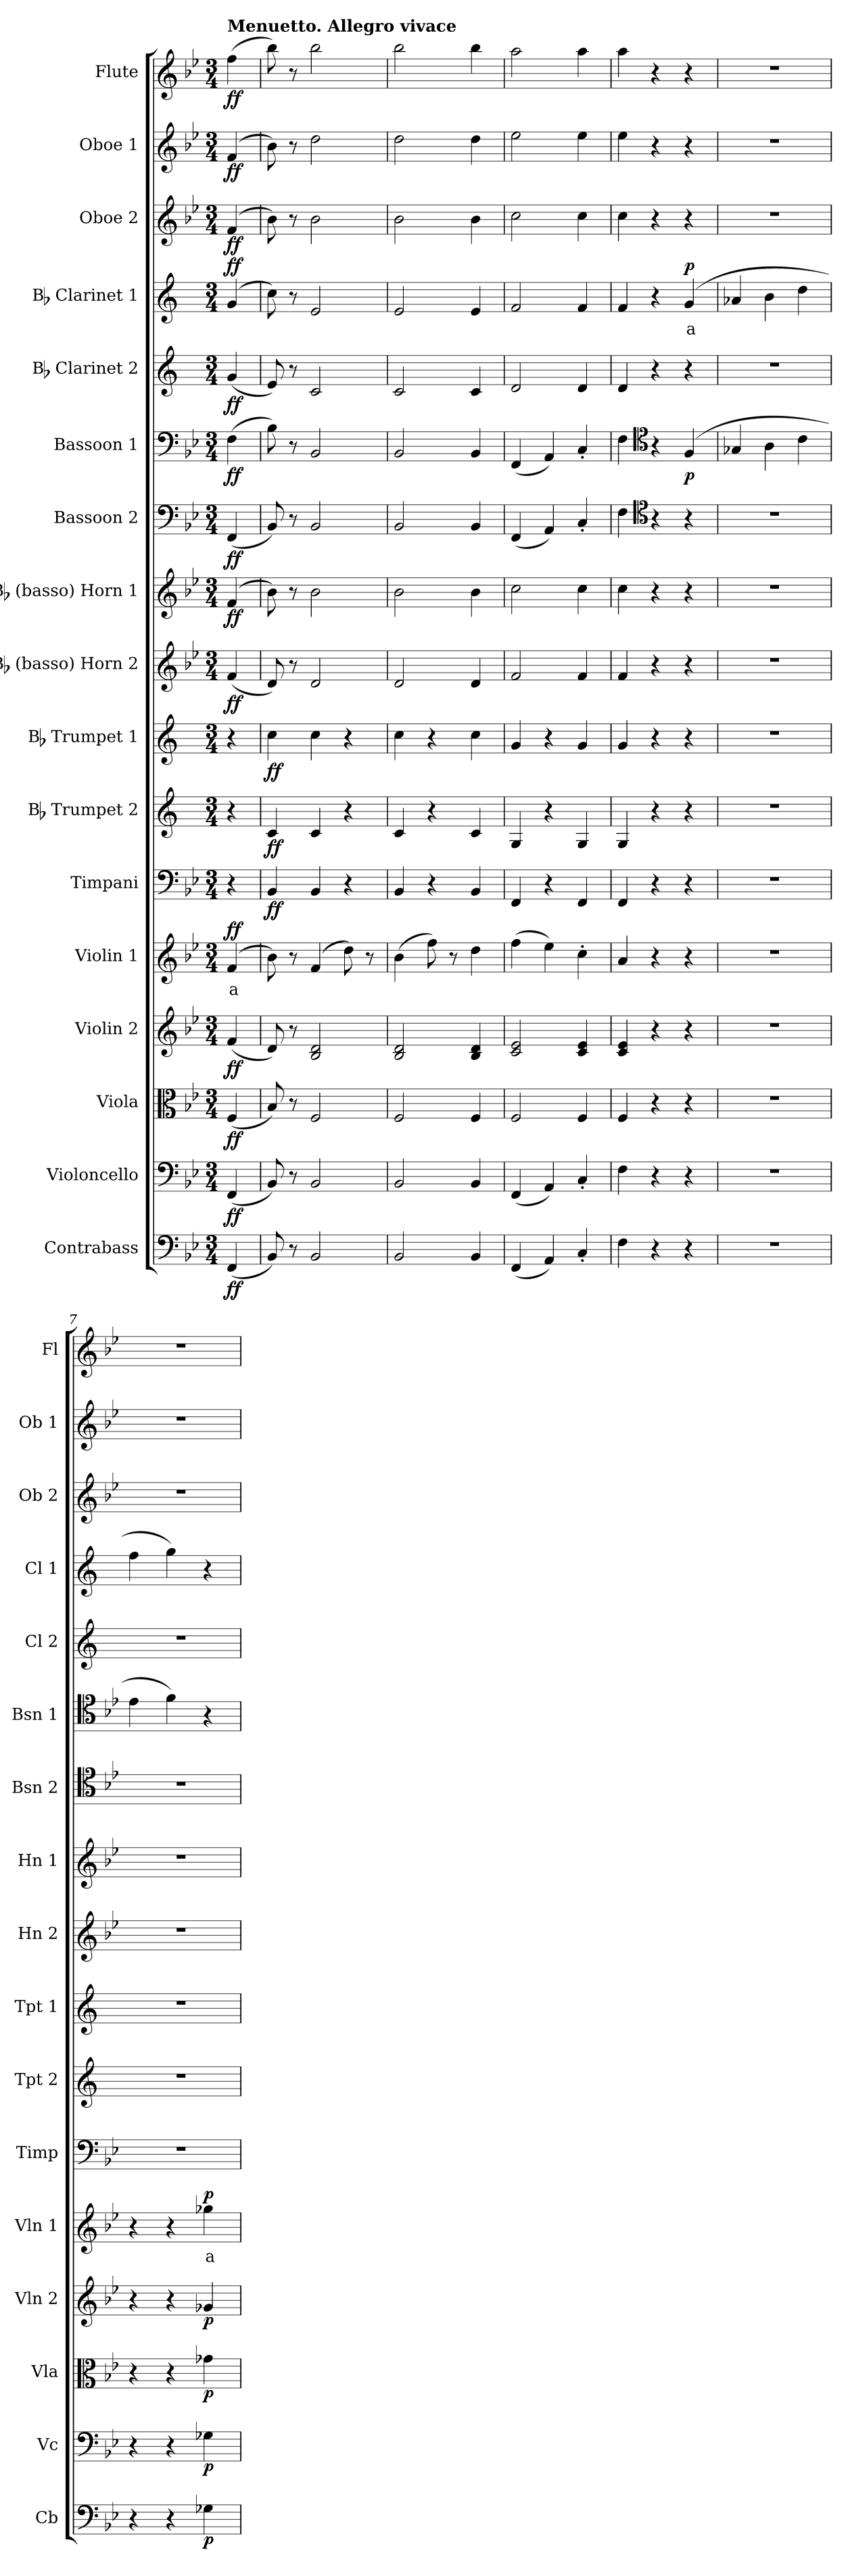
**kern	**dynam	**kern	**dynam	**kern	**dynam	**kern	**dynam	**kern	**text	**dynam	**kern	**dynam	**kern	**dynam	**kern	**dynam	**kern	**dynam	**kern	**dynam	**kern	**dynam	**kern	**dynam	**kern	**dynam	**kern	**text	**dynam	**kern	**dynam	**kern	**dynam	**kern	**dynam
*part17	*part17	*part16	*part16	*part15	*part15	*part14	*part14	*part13	*part13	*part13	*part12	*part12	*part11	*part11	*part10	*part10	*part9	*part9	*part8	*part8	*part7	*part7	*part6	*part6	*part5	*part5	*part4	*part4	*part4	*part3	*part3	*part2	*part2	*part1	*part1
*staff17	*staff17	*staff16	*staff16	*staff15	*staff15	*staff14	*staff14	*staff13	*staff13	*staff13	*staff12	*staff12	*staff11	*staff11	*staff10	*staff10	*staff9	*staff9	*staff8	*staff8	*staff7	*staff7	*staff6	*staff6	*staff5	*staff5	*staff4	*staff4	*staff4	*staff3	*staff3	*staff2	*staff2	*staff1	*staff1
*I"Contrabass	*	*I"Violoncello	*	*I"Viola	*	*I"Violin 2	*	*I"Violin 1	*	*	*I"Timpani	*	*I"Bb Trumpet 2	*	*I"Bb Trumpet 1	*	*I"Bb (basso) Horn 2	*	*I"Bb (basso) Horn 1	*	*I"Bassoon 2	*	*I"Bassoon 1	*	*I"Bb Clarinet 2	*	*I"Bb Clarinet 1	*	*	*I"Oboe 2	*	*I"Oboe 1	*	*I"Flute	*
*I'Cb	*	*I'Vc	*	*I'Vla	*	*I'Vln 2	*	*I'Vln 1	*	*	*I'Timp	*	*I'Tpt 2	*	*I'Tpt 1	*	*I'Hn 2	*	*I'Hn 1	*	*I'Bsn 2	*	*I'Bsn 1	*	*I'Cl 2	*	*I'Cl 1	*	*	*I'Ob 2	*	*I'Ob 1	*	*I'Fl	*
*clefF4	*	*clefF4	*	*clefC3	*	*clefG2	*	*clefG2	*	*	*clefF4	*	*clefG2	*	*clefG2	*	*clefG2	*	*clefG2	*	*clefF4	*	*clefF4	*	*clefG2	*	*clefG2	*	*	*clefG2	*	*clefG2	*	*clefG2	*
*ITrd7c12	*	*	*	*	*	*	*	*	*	*	*	*	*ITrd1c2	*	*ITrd1c2	*	*ITrd8c14	*	*ITrd8c14	*	*	*	*	*	*ITrd1c2	*	*ITrd1c2	*	*	*	*	*	*	*	*
*k[b-e-]	*	*k[b-e-]	*	*k[b-e-]	*	*k[b-e-]	*	*k[b-e-]	*	*	*k[b-e-]	*	*k[b-e-]	*	*k[b-e-]	*	*k[b-e-]	*	*k[b-e-]	*	*k[b-e-]	*	*k[b-e-]	*	*k[b-e-]	*	*k[b-e-]	*	*	*k[b-e-]	*	*k[b-e-]	*	*k[b-e-]	*
*M3/4	*	*M3/4	*	*M3/4	*	*M3/4	*	*M3/4	*	*	*M3/4	*	*M3/4	*	*M3/4	*	*M3/4	*	*M3/4	*	*M3/4	*	*M3/4	*	*M3/4	*	*M3/4	*	*	*M3/4	*	*M3/4	*	*M3/4	*
*MM300	*	*MM300	*	*MM300	*	*MM300	*	*MM300	*	*	*MM300	*	*MM300	*	*MM300	*	*MM300	*	*MM300	*	*MM300	*	*MM300	*	*MM300	*	*MM300	*	*	*MM300	*	*MM300	*	*MM300	*
=1	=1	=1	=1	=1	=1	=1	=1	=1	=1	=1	=1	=1	=1	=1	=1	=1	=1	=1	=1	=1	=1	=1	=1	=1	=1	=1	=1	=1	=1	=1	=1	=1	=1	=1	=1
!	!	!	!	!	!	!	!	!	!	!	!	!	!	!	!	!	!	!	!	!	!	!	!	!	!	!	!	!	!	!	!	!	!	!LO:TX:a:B:t=Menuetto. Allegro vivace	!
!	!LO:DY:b	!	!LO:DY:b	!	!LO:DY:b	!	!LO:DY:b	!	!LO:LY:b:color=#FF0000	!LO:DY:b	!	!	!	!	!	!	!	!LO:DY:b	!	!LO:DY:b	!	!LO:DY:b	!	!LO:DY:b	!	!LO:DY:b	!	!	!LO:DY:b	!	!LO:DY:b	!	!LO:DY:b	!	!LO:DY:b
(4FFF/	ff	(4FF/	ff	(4F/	ff	(4f/	ff	(4f/	a	ff	4r	.	4r	.	4r	.	(4F/	ff	(4F/	ff	(4FF/	ff	(4F\	ff	(4f/	ff	(4f/	.	ff	(4f/	ff	(4f/	ff	(4ff\	ff
=2	=2	=2	=2	=2	=2	=2	=2	=2	=2	=2	=2	=2	=2	=2	=2	=2	=2	=2	=2	=2	=2	=2	=2	=2	=2	=2	=2	=2	=2	=2	=2	=2	=2	=2	=2
!	!	!	!	!	!	!	!	!	!	!	!	!LO:DY:b	!	!LO:DY:b	!	!LO:DY:b	!	!	!	!	!	!	!	!	!	!	!	!	!	!	!	!	!	!	!
8BBB-/)	.	8BB-/)	.	8B-/)	.	8d/)	.	8b-\)	.	.	4BB-/	ff	4B-/	ff	4b-\	ff	8D/)	.	8B-\)	.	8BB-/)	.	8B-\)	.	8d/)	.	8b-\)	.	.	8b-\)	.	8b-\)	.	8bb-\)	.
8r	.	8r	.	8r	.	8r	.	8r	.	.	.	.	.	.	.	.	8r	.	8r	.	8r	.	8r	.	8r	.	8r	.	.	8r	.	8r	.	8r	.
2BBB-/	.	2BB-/	.	2F/	.	2B-/ 2d/	.	(4f/	.	.	4BB-/	.	4B-/	.	4b-\	.	2D/	.	2B-\	.	2BB-/	.	2BB-/	.	2B-/	.	2d/	.	.	2b-\	.	2dd\	.	2bb-\	.
.	.	.	.	.	.	.	.	8dd\)	.	.	4r	.	4r	.	4r	.	.	.	.	.	.	.	.	.	.	.	.	.	.	.	.	.	.	.	.
.	.	.	.	.	.	.	.	8r	.	.	.	.	.	.	.	.	.	.	.	.	.	.	.	.	.	.	.	.	.	.	.	.	.	.	.
=3	=3	=3	=3	=3	=3	=3	=3	=3	=3	=3	=3	=3	=3	=3	=3	=3	=3	=3	=3	=3	=3	=3	=3	=3	=3	=3	=3	=3	=3	=3	=3	=3	=3	=3	=3
2BBB-/	.	2BB-/	.	2F/	.	2B-/ 2d/	.	(4b-\	.	.	4BB-/	.	4B-/	.	4b-\	.	2D/	.	2B-\	.	2BB-/	.	2BB-/	.	2B-/	.	2d/	.	.	2b-\	.	2dd\	.	2bb-\	.
.	.	.	.	.	.	.	.	8ff\)	.	.	4r	.	4r	.	4r	.	.	.	.	.	.	.	.	.	.	.	.	.	.	.	.	.	.	.	.
.	.	.	.	.	.	.	.	8r	.	.	.	.	.	.	.	.	.	.	.	.	.	.	.	.	.	.	.	.	.	.	.	.	.	.	.
4BBB-/	.	4BB-/	.	4F/	.	4B-/ 4d/	.	4dd\	.	.	4BB-/	.	4B-/	.	4b-\	.	4D/	.	4B-\	.	4BB-/	.	4BB-/	.	4B-/	.	4d/	.	.	4b-\	.	4dd\	.	4bb-\	.
=4	=4	=4	=4	=4	=4	=4	=4	=4	=4	=4	=4	=4	=4	=4	=4	=4	=4	=4	=4	=4	=4	=4	=4	=4	=4	=4	=4	=4	=4	=4	=4	=4	=4	=4	=4
(4FFF/	.	(4FF/	.	2F/	.	2c/ 2e-/	.	(4ff\	.	.	4FF/	.	4F/	.	4f/	.	2F/	.	2c\	.	(4FF/	.	(4FF/	.	2c/	.	2e-/	.	.	2cc\	.	2ee-\	.	2aa\	.
4AAA/)	.	4AA/)	.	.	.	.	.	4ee-\)	.	.	4r	.	4r	.	4r	.	.	.	.	.	4AA/)	.	4AA/)	.	.	.	.	.	.	.	.	.	.	.	.
4CC'/	.	4C'/	.	4F/	.	4c/ 4e-/	.	4cc'\	.	.	4FF/	.	4F/	.	4f/	.	4F/	.	4c\	.	4C'/	.	4C'/	.	4c/	.	4e-/	.	.	4cc\	.	4ee-\	.	4aa\	.
=5	=5	=5	=5	=5	=5	=5	=5	=5	=5	=5	=5	=5	=5	=5	=5	=5	=5	=5	=5	=5	=5	=5	=5	=5	=5	=5	=5	=5	=5	=5	=5	=5	=5	=5	=5
4FF\	.	4F\	.	4F/	.	4c/ 4e-/	.	4a/	.	.	4FF/	.	4F/	.	4f/	.	4F/	.	4c\	.	4F\	.	4F\	.	4c/	.	4e-/	.	.	4cc\	.	4ee-\	.	4aa\	.
*	*	*	*	*	*	*	*	*	*	*	*	*	*	*	*	*	*	*	*	*	*clefC4	*	*clefC4	*	*	*	*	*	*	*	*	*	*	*	*
4r	.	4r	.	4r	.	4r	.	4r	.	.	4r	.	4r	.	4r	.	4r	.	4r	.	4r	.	4r	.	4r	.	4r	.	.	4r	.	4r	.	4r	.
!	!	!	!	!	!	!	!	!	!	!	!	!	!	!	!	!	!	!	!	!	!	!	!	!LO:DY:b	!	!	!	!LO:LY:b:color=#FF0000	!LO:DY:b	!	!	!	!	!	!
4r	.	4r	.	4r	.	4r	.	4r	.	.	4r	.	4r	.	4r	.	4r	.	4r	.	4r	.	(4F/	p	4r	.	(4f/	a	p	4r	.	4r	.	4r	.
=6	=6	=6	=6	=6	=6	=6	=6	=6	=6	=6	=6	=6	=6	=6	=6	=6	=6	=6	=6	=6	=6	=6	=6	=6	=6	=6	=6	=6	=6	=6	=6	=6	=6	=6	=6
2.r	.	2.r	.	2.r	.	2.r	.	2.r	.	.	2.r	.	2.r	.	2.r	.	2.r	.	2.r	.	2.r	.	4G-X/	.	2.r	.	4g-X/	.	.	2.r	.	2.r	.	2.r	.
.	.	.	.	.	.	.	.	.	.	.	.	.	.	.	.	.	.	.	.	.	.	.	4A\	.	.	.	4a\	.	.	.	.	.	.	.	.
.	.	.	.	.	.	.	.	.	.	.	.	.	.	.	.	.	.	.	.	.	.	.	4c\	.	.	.	4cc\	.	.	.	.	.	.	.	.
=7	=7	=7	=7	=7	=7	=7	=7	=7	=7	=7	=7	=7	=7	=7	=7	=7	=7	=7	=7	=7	=7	=7	=7	=7	=7	=7	=7	=7	=7	=7	=7	=7	=7	=7	=7
4r	.	4r	.	4r	.	4r	.	4r	.	.	2.r	.	2.r	.	2.r	.	2.r	.	2.r	.	2.r	.	4e-\	.	2.r	.	4ee-\	.	.	2.r	.	2.r	.	2.r	.
4r	.	4r	.	4r	.	4r	.	4r	.	.	.	.	.	.	.	.	.	.	.	.	.	.	4f\)	.	.	.	4ff\)	.	.	.	.	.	.	.	.
!	!LO:DY:b	!	!LO:DY:b	!	!LO:DY:b	!	!LO:DY:b	!	!LO:LY:b:color=#FF0000	!LO:DY:b	!	!	!	!	!	!	!	!	!	!	!	!	!	!	!	!	!	!	!	!	!	!	!	!	!
4GG-X\	p	4G-X\	p	4g-X\	p	4g-X/	p	4gg-X\	a	p	.	.	.	.	.	.	.	.	.	.	.	.	4r	.	.	.	4r	.	.	.	.	.	.	.	.
=	=	=	=	=	=	=	=	=	=	=	=	=	=	=	=	=	=	=	=	=	=	=	=	=	=	=	=	=	=	=	=	=	=	=	=
*-	*-	*-	*-	*-	*-	*-	*-	*-	*-	*-	*-	*-	*-	*-	*-	*-	*-	*-	*-	*-	*-	*-	*-	*-	*-	*-	*-	*-	*-	*-	*-	*-	*-	*-	*-
